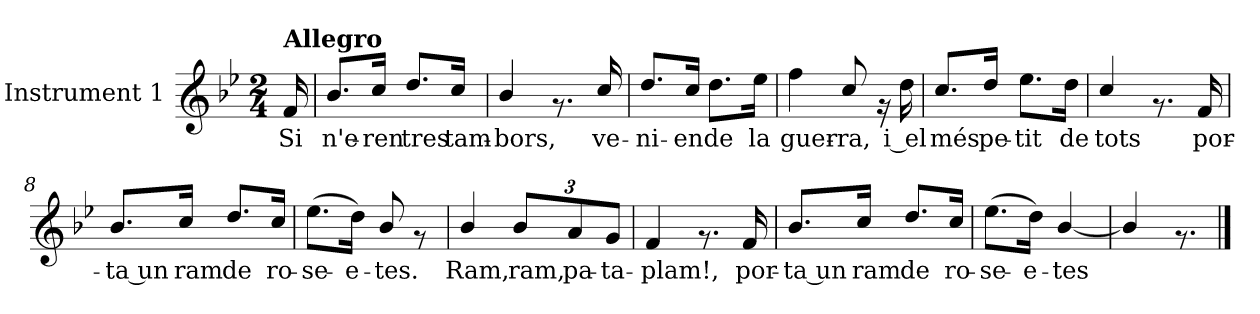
**kern	**text
*part1	*part1
*staff1	*staff1
*I"Instrument 1	*
*clefG2	*
*k[b-e-]	*
*B-:	*
*M2/4	*
=1	=1
!LO:TX:a:B:t=Allegro	!
!	!LO:LY:b
16f/	Si
=2	=2
!	!LO:LY:b
8.b-/L	n'e-
!	!LO:LY:b
16cc/Jk	ren
!	!LO:LY:b
8.dd/L	tres
!	!LO:LY:b
16cc/Jk	tam-
=3	=3
!	!LO:LY:b
4b-/	bors,
8.rg	.
!	!LO:LY:b
16cc/	ve-
=4	=4
!	!LO:LY:b
8.dd/L	ni-
!	!LO:LY:b
16cc/Jk	en
!	!LO:LY:b
8.dd\L	de
!	!LO:LY:b
16ee-\Jk	la
=5	=5
!	!LO:LY:b
4ff\	guer-
!	!LO:LY:b
8cc/	ra,
16rg	.
!	!LO:LY:b
16dd\	i el
=6	=6
!	!LO:LY:b
8.cc/L	més
!	!LO:LY:b
16dd/Jk	pe-
!	!LO:LY:b
8.ee-\L	tit
!	!LO:LY:b
16dd\Jk	de
!!LO:LB:g=z
=7	=7
!	!LO:LY:b
4cc/	tots
8.rg	.
!	!LO:LY:b
16f/	por-
=8	=8
!	!LO:LY:b
8.b-/L	ta un
!	!LO:LY:b
16cc/Jk	ram
!	!LO:LY:b
8.dd/L	de
!	!LO:LY:b
16cc/Jk	ro-
=9	=9
!	!LO:LY:b
(>8.ee-\L	se-
!	!LO:LY:b
16dd\Jk)	-e-
!	!LO:LY:b
8b-/	-tes.
8rg	.
=10	=10
!	!LO:LY:b
4b-/	Ram,
*Xbrackettup	*
!	!LO:LY:b
12b-/L	ram,
!	!LO:LY:b
12a/	pa-
!	!LO:LY:b
12g/J	ta-
=11	=11
!	!LO:LY:b
4f/	plam!,
8.rg	.
!	!LO:LY:b
16f/	por-
!!LO:LB:g=z
=12	=12
!	!LO:LY:b
8.b-/L	ta un
!	!LO:LY:b
16cc/Jk	ram
!	!LO:LY:b
8.dd/L	de
!	!LO:LY:b
16cc/Jk	ro-
=13	=13
!	!LO:LY:b
(>8.ee-\L	se-
!	!LO:LY:b
16dd\Jk)	-e-
!	!LO:LY:b
[4b-/	-tes
=14	=14
4b-/]	.
8.rg	.
==	==
*-	*-
